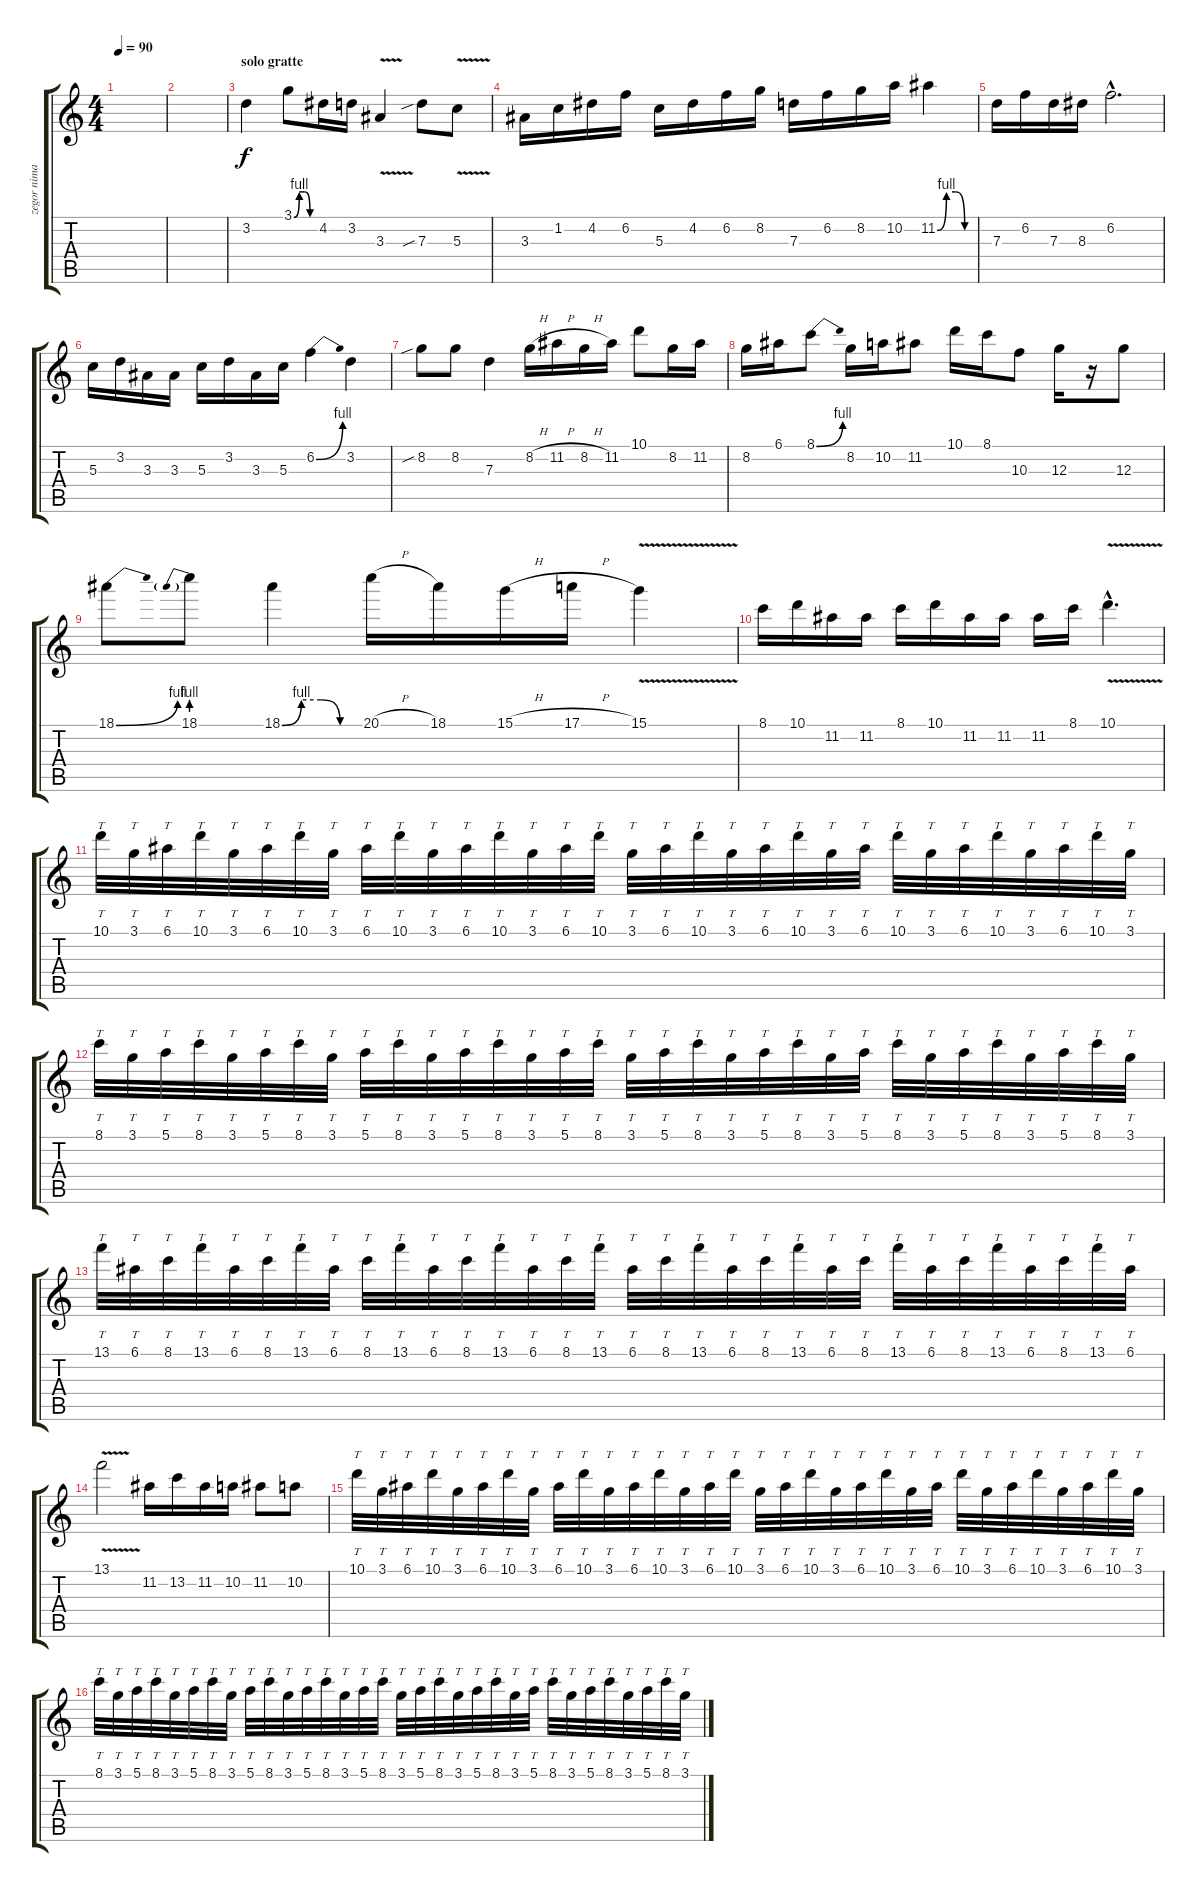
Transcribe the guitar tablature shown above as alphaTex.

\track ("zegor nimajinb" "zegor nima") {instrument distortionguitar}
\staff {score tabs}
\tuning (E4 B3 G3 D3 A2 D2) {hide}
\ts (4 4)
\tempo 90
\clef g2
\ks c
|
|
\section ("" "solo gratte")
3.2.4{volume 16 instrument distortionguitar} 3.1{be (custom 0 0 15 4 30 4 45 0 60 0)}.8 4.2.16 3.2.16 3.3{v}.4 7.3{sib}.8 5.3{v}.8 |
3.3.16 1.2.16 4.2.16 6.2.16 5.3.16 4.2.16 6.2.16 8.2.16 7.3.16 6.2.16 8.2.16 10.2.16 11.2{be (custom 0 0 15 4 30 4 45 0 60 0)}.4 |
7.3.16 6.2.16 7.3.16 8.3.16 6.2{hac}.2{d} |
5.3.16 3.2.16 3.3.16 3.3.16 5.3.16 3.2.16 3.3.16 5.3.16 6.2{be (bend 0 0 60 4)}.4 3.2.4 |
8.2{sib}.8 8.2.8 7.3.4 8.2{h}.16 11.2{h}.16 8.2{h}.16 11.2.16 10.1.8 8.2.16 11.2.16 |
8.2.16 6.1.16 8.1{be (bend 0 0 60 4)}.8 8.2.16 10.2.16 11.2.8 10.1.16 8.1.16 10.3.8 12.3.16 r.16 12.3.8 |
18.1{be (bend 0 0 60 4)}.8 18.1{be (prebend 0 4 60 4)}.8 18.1{be (custom 0 0 15 4 30 4 45 0 60 0)}.4 20.1{h}.16 18.1.16 15.1{h}.16 17.1{h}.16 15.1{v}.4 |
8.1.16 10.1.16 11.2.16 11.2.16 8.1.16 10.1.16 11.2.16 11.2.16 11.2.16 8.1.16 10.1{v hac}.4{d} |
10.1.32{tt} 3.1.32{tt} 6.1.32{tt} 10.1.32{tt} 3.1.32{tt} 6.1.32{tt} 10.1.32{tt} 3.1.32{tt} 6.1.32{tt} 10.1.32{tt} 3.1.32{tt} 6.1.32{tt} 10.1.32{tt} 3.1.32{tt} 6.1.32{tt} 10.1.32{tt} 3.1.32{tt} 6.1.32{tt} 10.1.32{tt} 3.1.32{tt} 6.1.32{tt} 10.1.32{tt} 3.1.32{tt} 6.1.32{tt} 10.1.32{tt} 3.1.32{tt} 6.1.32{tt} 10.1.32{tt} 3.1.32{tt} 6.1.32{tt} 10.1.32{tt} 3.1.32{tt} |
8.1.32{tt} 3.1.32{tt} 5.1.32{tt} 8.1.32{tt} 3.1.32{tt} 5.1.32{tt} 8.1.32{tt} 3.1.32{tt} 5.1.32{tt} 8.1.32{tt} 3.1.32{tt} 5.1.32{tt} 8.1.32{tt} 3.1.32{tt} 5.1.32{tt} 8.1.32{tt} 3.1.32{tt} 5.1.32{tt} 8.1.32{tt} 3.1.32{tt} 5.1.32{tt} 8.1.32{tt} 3.1.32{tt} 5.1.32{tt} 8.1.32{tt} 3.1.32{tt} 5.1.32{tt} 8.1.32{tt} 3.1.32{tt} 5.1.32{tt} 8.1.32{tt} 3.1.32{tt} |
13.1.32{tt} 6.1.32{tt} 8.1.32{tt} 13.1.32{tt} 6.1.32{tt} 8.1.32{tt} 13.1.32{tt} 6.1.32{tt} 8.1.32{tt} 13.1.32{tt} 6.1.32{tt} 8.1.32{tt} 13.1.32{tt} 6.1.32{tt} 8.1.32{tt} 13.1.32{tt} 6.1.32{tt} 8.1.32{tt} 13.1.32{tt} 6.1.32{tt} 8.1.32{tt} 13.1.32{tt} 6.1.32{tt} 8.1.32{tt} 13.1.32{tt} 6.1.32{tt} 8.1.32{tt} 13.1.32{tt} 6.1.32{tt} 8.1.32{tt} 13.1.32{tt} 6.1.32{tt} |
13.1{v}.2 11.2.16 13.2.16 11.2.16 10.2.16 11.2.8 10.2.8 |
10.1.32{tt} 3.1.32{tt} 6.1.32{tt} 10.1.32{tt} 3.1.32{tt} 6.1.32{tt} 10.1.32{tt} 3.1.32{tt} 6.1.32{tt} 10.1.32{tt} 3.1.32{tt} 6.1.32{tt} 10.1.32{tt} 3.1.32{tt} 6.1.32{tt} 10.1.32{tt} 3.1.32{tt} 6.1.32{tt} 10.1.32{tt} 3.1.32{tt} 6.1.32{tt} 10.1.32{tt} 3.1.32{tt} 6.1.32{tt} 10.1.32{tt} 3.1.32{tt} 6.1.32{tt} 10.1.32{tt} 3.1.32{tt} 6.1.32{tt} 10.1.32{tt} 3.1.32{tt} |
8.1.32{tt} 3.1.32{tt} 5.1.32{tt} 8.1.32{tt} 3.1.32{tt} 5.1.32{tt} 8.1.32{tt} 3.1.32{tt} 5.1.32{tt} 8.1.32{tt} 3.1.32{tt} 5.1.32{tt} 8.1.32{tt} 3.1.32{tt} 5.1.32{tt} 8.1.32{tt} 3.1.32{tt} 5.1.32{tt} 8.1.32{tt} 3.1.32{tt} 5.1.32{tt} 8.1.32{tt} 3.1.32{tt} 5.1.32{tt} 8.1.32{tt} 3.1.32{tt} 5.1.32{tt} 8.1.32{tt} 3.1.32{tt} 5.1.32{tt} 8.1.32{tt} 3.1.32{tt}
